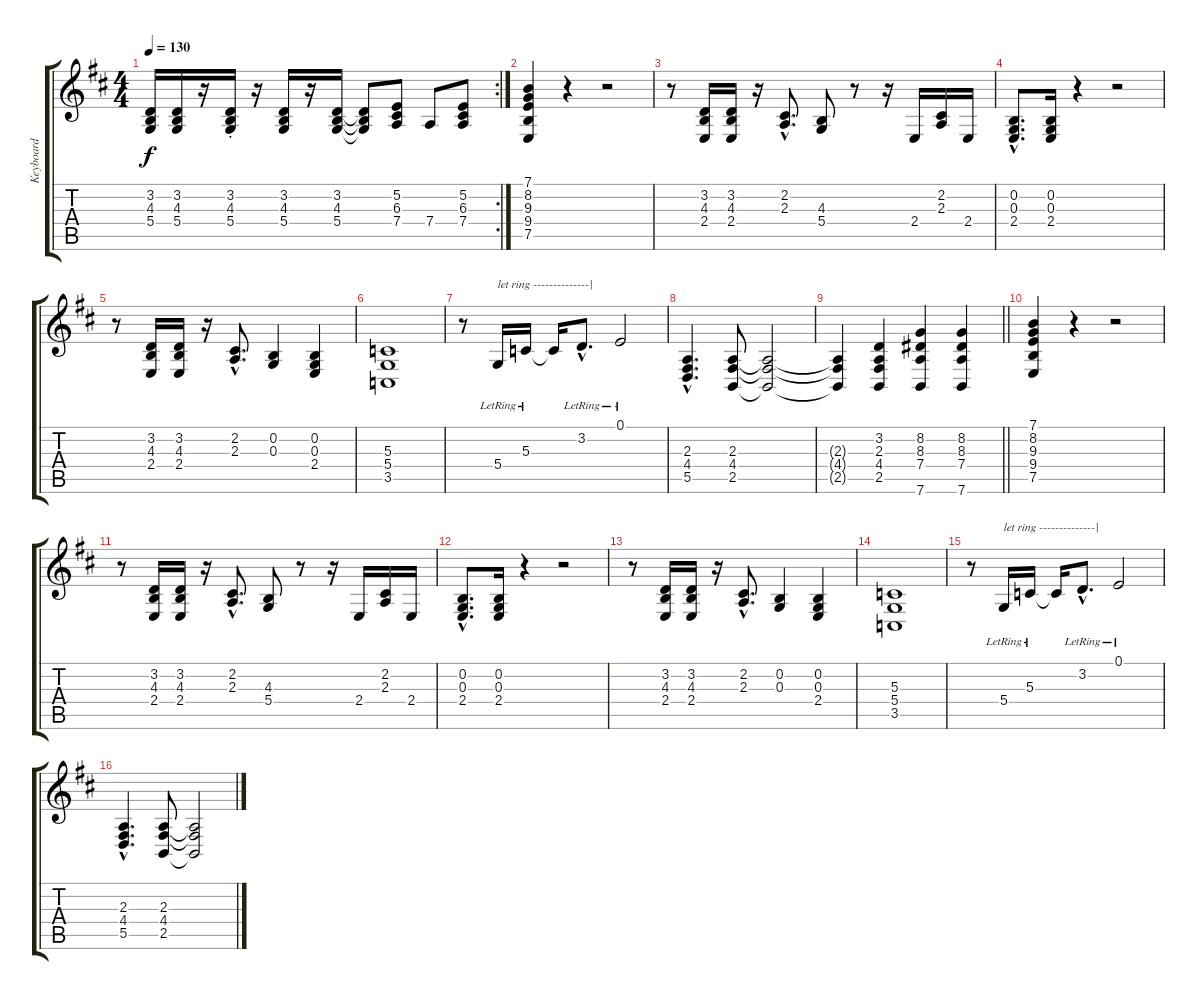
\track ("Keyboard" "Keyboard") {instrument electricgrandpiano}
\staff {score tabs}
\tuning (E4 B3 G3 D3 A2 E2) {hide}
\rc 2
\ts (4 4)
\tempo 130
\clef g2
\ks d
(3.2 4.3 5.4).16{dy f} (3.2 4.3 5.4).16 r.16 (3.2{st} 4.3{st} 5.4{st}).16 r.16 (3.2 4.3 5.4).16 r.16 (3.2 4.3 5.4).16 (3.2{t} 4.3{t} 5.4{t}).8 (5.2 6.3 7.4).8 7.4.8 (5.2 6.3 7.4).8 |
(7.1 8.2 9.3 9.4 7.5).4 r.4 r.2 |
r.8 (3.2 4.3 2.4).16 (3.2 4.3 2.4).16 r.16 (2.2{hac} 2.3{hac}).8{d} (4.3 5.4).8 r.8 r.16 2.4.16 (2.2 2.3).16 2.4.16 |
(0.2{hac} 0.3{hac} 2.4{hac}).8{d} (0.2 0.3 2.4).16 r.4 r.2 |
r.8 (3.2 4.3 2.4).16 (3.2 4.3 2.4).16 r.16 (2.2{hac} 2.3{hac}).8{d} (0.2 0.3).4 (0.2 0.3 2.4).4 |
(5.3 5.4 3.5).1 |
r.8 5.4{lr}.16{txt "let ring --------------|"} 5.3{lr}.16 5.3{t}.16 3.2{hac lr}.8{d} 0.1{lr}.2 |
(2.3{hac} 4.4{hac} 5.5{hac}).4{d} (2.3 4.4 2.5).8 (2.3{t} 4.4{t} 2.5{t}).2 |
\barLineRight lightlight
(2.3{t} 4.4{t} 2.5{t}).4 (3.2 2.3 4.4 2.5).4 (8.2 8.3 7.4 7.6).4 (8.2 8.3 7.4 7.6).4 |
(7.1 8.2 9.3 9.4 7.5).4 r.4 r.2 |
r.8 (3.2 4.3 2.4).16 (3.2 4.3 2.4).16 r.16 (2.2{hac} 2.3{hac}).8{d} (4.3 5.4).8 r.8 r.16 2.4.16 (2.2 2.3).16 2.4.16 |
(0.2{hac} 0.3{hac} 2.4{hac}).8{d} (0.2 0.3 2.4).16 r.4 r.2 |
r.8 (3.2 4.3 2.4).16 (3.2 4.3 2.4).16 r.16 (2.2{hac} 2.3{hac}).8{d} (0.2 0.3).4 (0.2 0.3 2.4).4 |
(5.3 5.4 3.5).1 |
r.8 5.4{lr}.16{txt "let ring --------------|"} 5.3{lr}.16 5.3{t}.16 3.2{hac lr}.8{d} 0.1{lr}.2 |
(2.3{hac} 4.4{hac} 5.5{hac}).4{d} (2.3 4.4 2.5).8 (2.3{t} 4.4{t} 2.5{t}).2
